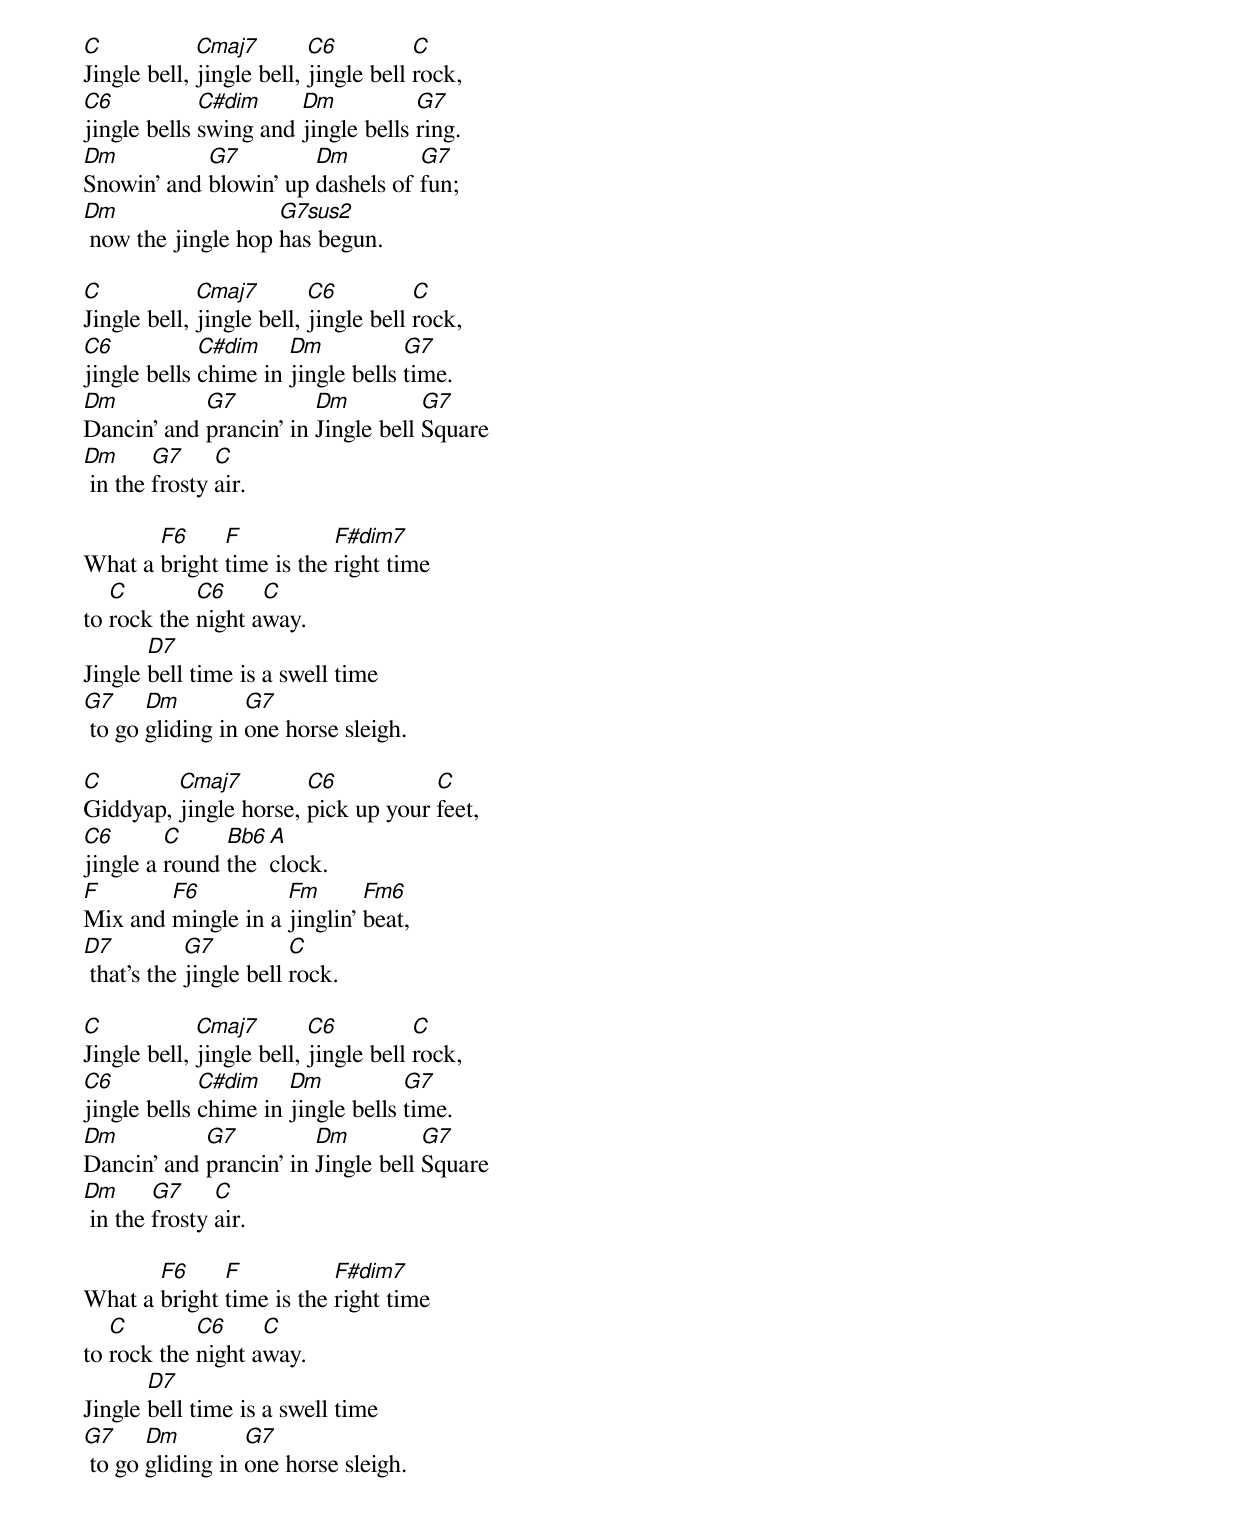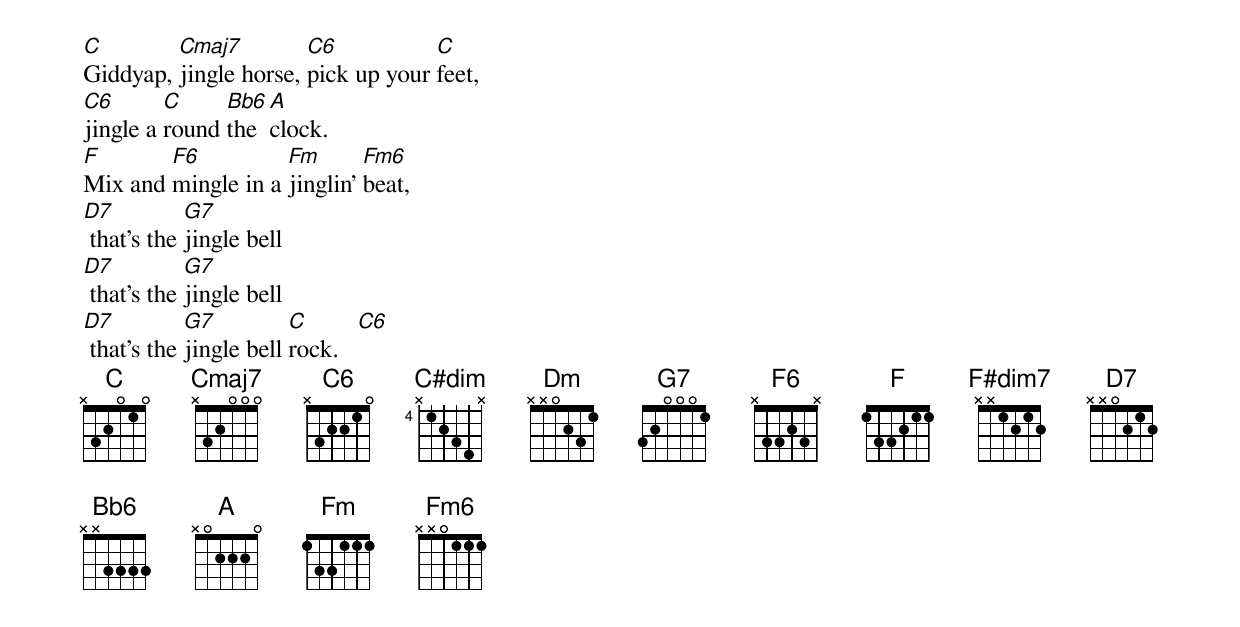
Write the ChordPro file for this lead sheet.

[C]Jingle bell, [Cmaj7]jingle bell, [C6]jingle bell [C]rock,
[C6]jingle bells [C#dim]swing and [Dm]jingle bells [G7]ring.
[Dm]Snowin' and [G7]blowin' up [Dm]dashels of [G7]fun;
[Dm] now the jingle hop [G7sus2]has begun.

[C]Jingle bell, [Cmaj7]jingle bell, [C6]jingle bell [C]rock,
[C6]jingle bells [C#dim]chime in [Dm]jingle bells [G7]time.
[Dm]Dancin' and [G7]prancin' in [Dm]Jingle bell [G7]Square
[Dm] in the [G7]frosty [C]air.

What a [F6]bright [F]time is the [F#dim7]right time
to [C]rock the [C6]night a[C]way.
Jingle [D7]bell time is a swell time
[G7] to go [Dm]gliding in [G7]one horse sleigh.

[C]Giddyap, [Cmaj7]jingle horse, [C6]pick up your [C]feet,
[C6]jingle a [C]round [Bb6]the [A]clock.
[F]Mix and [F6]mingle in a [Fm]jinglin' [Fm6]beat,
[D7] that's the [G7]jingle bell [C]rock.

[C]Jingle bell, [Cmaj7]jingle bell, [C6]jingle bell [C]rock,
[C6]jingle bells [C#dim]chime in [Dm]jingle bells [G7]time.
[Dm]Dancin' and [G7]prancin' in [Dm]Jingle bell [G7]Square
[Dm] in the [G7]frosty [C]air.

What a [F6]bright [F]time is the [F#dim7]right time
to [C]rock the [C6]night a[C]way.
Jingle [D7]bell time is a swell time
[G7] to go [Dm]gliding in [G7]one horse sleigh.

[C]Giddyap, [Cmaj7]jingle horse, [C6]pick up your [C]feet,
[C6]jingle a [C]round [Bb6]the [A]clock.
[F]Mix and [F6]mingle in a [Fm]jinglin' [Fm6]beat,
[D7] that's the [G7]jingle bell
[D7] that's the [G7]jingle bell
[D7] that's the [G7]jingle bell [C]rock.   [C6]
